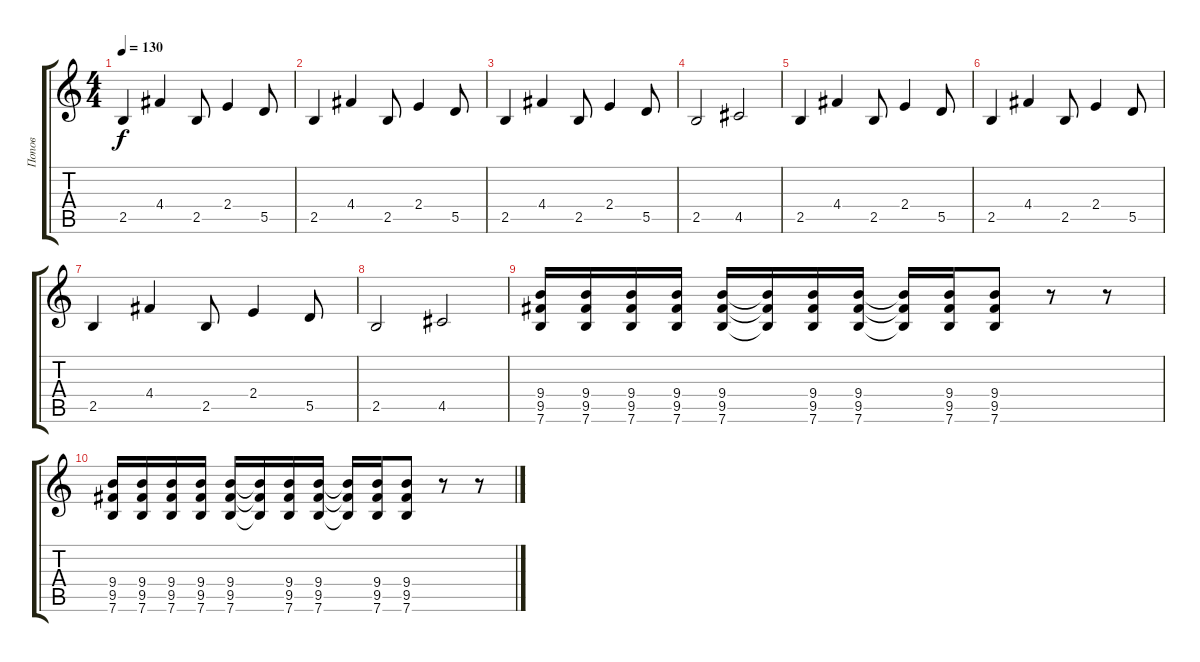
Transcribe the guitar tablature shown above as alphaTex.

\track ("Попов" "Попов") {instrument distortionguitar}
\staff {score tabs}
\tuning (E4 B3 G3 D3 A2 E2) {hide}
\ts (4 4)
\tempo 130
\clef g2
\ks c
2.5.4{dy f} 4.4.4 2.5.8 2.4.4 5.5.8 |
2.5.4 4.4.4 2.5.8 2.4.4 5.5.8 |
2.5.4 4.4.4 2.5.8 2.4.4 5.5.8 |
2.5.2 4.5.2 |
2.5.4 4.4.4 2.5.8 2.4.4 5.5.8 |
2.5.4 4.4.4 2.5.8 2.4.4 5.5.8 |
2.5.4 4.4.4 2.5.8 2.4.4 5.5.8 |
2.5.2 4.5.2 |
(9.4 9.5 7.6).16 (9.4 9.5 7.6).16 (9.4 9.5 7.6).16 (9.4 9.5 7.6).16 (9.4 9.5 7.6).16 (9.4{t} 9.5{t} 7.6{t}).16 (9.4 9.5 7.6).16 (9.4 9.5 7.6).16 (9.4{t} 9.5{t} 7.6{t}).16 (9.4 9.5 7.6).16 (9.4 9.5 7.6).8 r.8 r.8 |
(9.4 9.5 7.6).16 (9.4 9.5 7.6).16 (9.4 9.5 7.6).16 (9.4 9.5 7.6).16 (9.4 9.5 7.6).16 (9.4{t} 9.5{t} 7.6{t}).16 (9.4 9.5 7.6).16 (9.4 9.5 7.6).16 (9.4{t} 9.5{t} 7.6{t}).16 (9.4 9.5 7.6).16 (9.4 9.5 7.6).8 r.8 r.8
